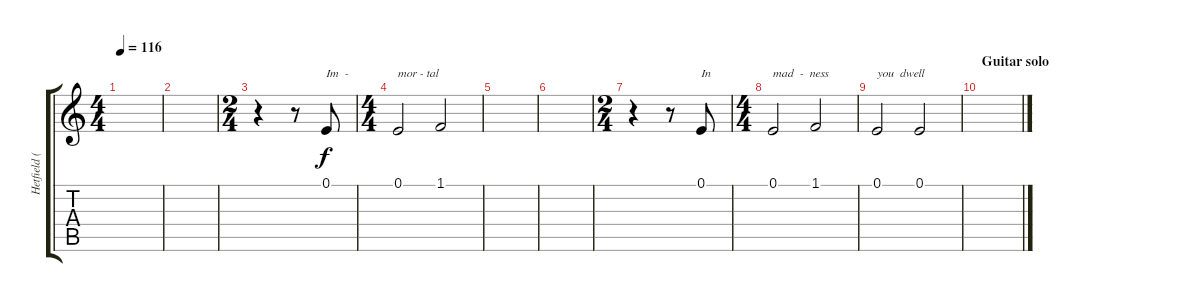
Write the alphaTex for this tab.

\track ("Hetfield (Voice)" "Hetfield (") {instrument cello}
\staff {score tabs}
\tuning (E4 B3 G3 D3 A2 D2) {hide}
\ts (4 4)
\tempo 116
\clef g2
\ks c
|
|
\ts (2 4)
r.4 r.8 0.1.8{txt "Im  -"} |
\ts (4 4)
0.1.2{txt "mor - tal"} 1.1.2 |
|
|
\ts (2 4)
r.4 r.8 0.1.8{txt "In"} |
\ts (4 4)
0.1.2{txt "mad  -  ness"} 1.1.2 |
0.1.2{txt "you  dwell"} 0.1.2 |
\section ("" "Guitar solo")
